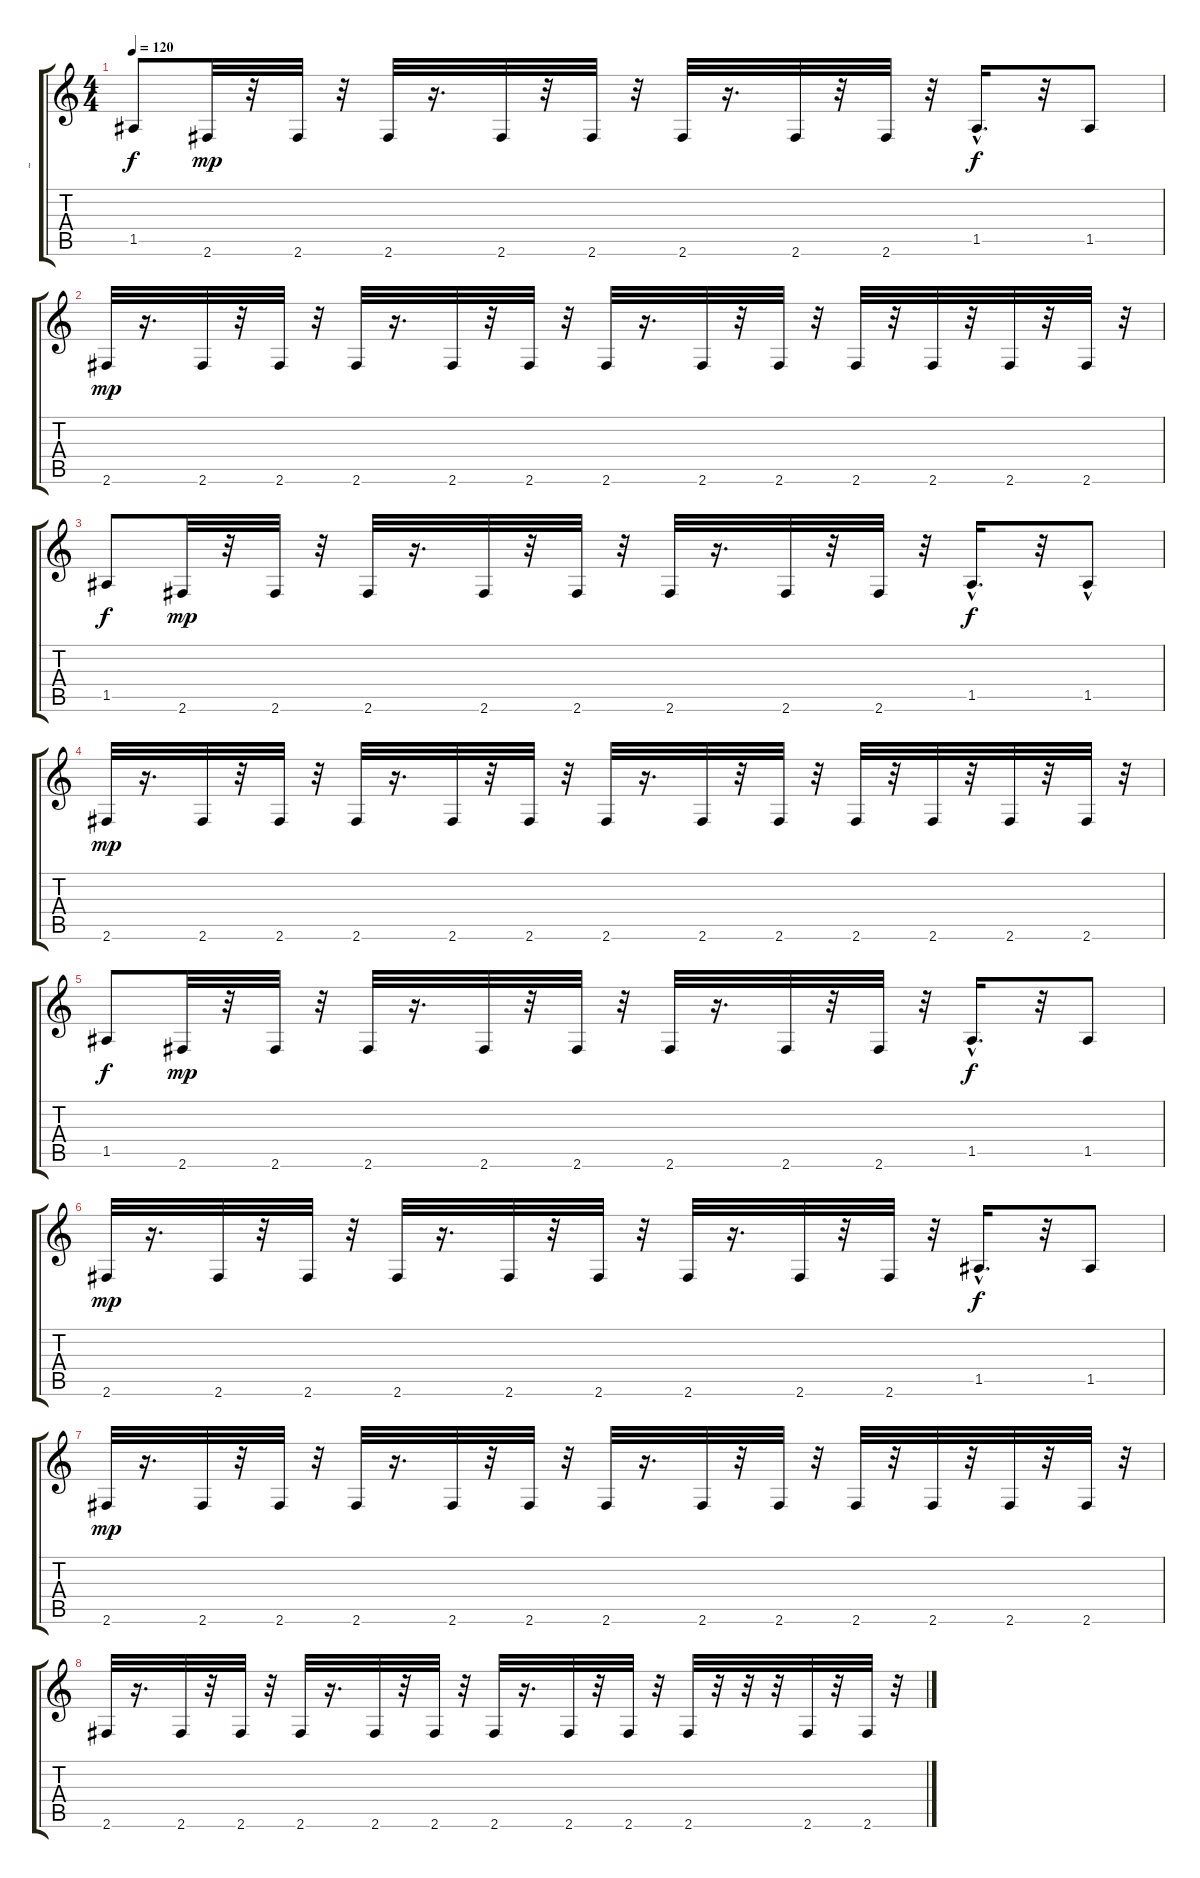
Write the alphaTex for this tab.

\track ("~" "~") {instrument overdrivenguitar}
\staff {score tabs}
\tuning (E4 B3 G3 D3 A2 E2) {hide}
\ts (4 4)
\tempo 120
\clef g2
\ks c
1.5.8{dy f} 2.6.32{dy mp} r.32 2.6.32 r.32 2.6.32 r.16{d} 2.6.32 r.32 2.6.32 r.32 2.6.32 r.16{d} 2.6.32 r.32 2.6.32 r.32 1.5{hac}.16{d dy f} r.32 1.5.8 |
2.6.32{dy mp} r.16{d} 2.6.32 r.32 2.6.32 r.32 2.6.32 r.16{d} 2.6.32 r.32 2.6.32 r.32 2.6.32 r.16{d} 2.6.32 r.32 2.6.32 r.32 2.6.32 r.32 2.6.32 r.32 2.6.32 r.32 2.6.32 r.32 |
1.5.8{dy f} 2.6.32{dy mp} r.32 2.6.32 r.32 2.6.32 r.16{d} 2.6.32 r.32 2.6.32 r.32 2.6.32 r.16{d} 2.6.32 r.32 2.6.32 r.32 1.5{hac}.16{d dy f} r.32 1.5{hac}.8 |
2.6.32{dy mp} r.16{d} 2.6.32 r.32 2.6.32 r.32 2.6.32 r.16{d} 2.6.32 r.32 2.6.32 r.32 2.6.32 r.16{d} 2.6.32 r.32 2.6.32 r.32 2.6.32 r.32 2.6.32 r.32 2.6.32 r.32 2.6.32 r.32 |
1.5.8{dy f} 2.6.32{dy mp} r.32 2.6.32 r.32 2.6.32 r.16{d} 2.6.32 r.32 2.6.32 r.32 2.6.32 r.16{d} 2.6.32 r.32 2.6.32 r.32 1.5{hac}.16{d dy f} r.32 1.5.8 |
2.6.32{dy mp} r.16{d} 2.6.32 r.32 2.6.32 r.32 2.6.32 r.16{d} 2.6.32 r.32 2.6.32 r.32 2.6.32 r.16{d} 2.6.32 r.32 2.6.32 r.32 1.5{hac}.16{d dy f} r.32 1.5.8 |
2.6.32{dy mp} r.16{d} 2.6.32 r.32 2.6.32 r.32 2.6.32 r.16{d} 2.6.32 r.32 2.6.32 r.32 2.6.32 r.16{d} 2.6.32 r.32 2.6.32 r.32 2.6.32 r.32 2.6.32 r.32 2.6.32 r.32 2.6.32 r.32 |
2.6.32 r.16{d} 2.6.32 r.32 2.6.32 r.32 2.6.32 r.16{d} 2.6.32 r.32 2.6.32 r.32 2.6.32 r.16{d} 2.6.32 r.32 2.6.32 r.32 2.6.32 r.32 r.32 r.32 2.6.32 r.32 2.6.32 r.32
